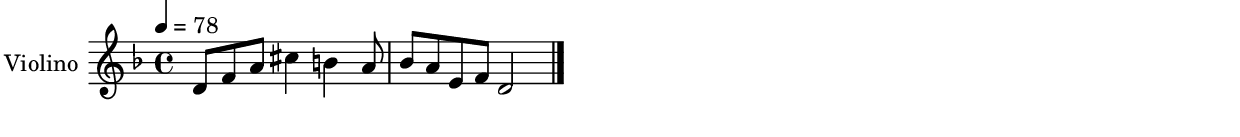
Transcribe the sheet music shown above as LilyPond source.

\version "2.18.2"

%{
BAHPM
Bateria de Avaliação da Habilidade de Percepção Musical
Item: 09_escala
Igual ou diferente: igual
%}

%%% INFORMACOES PRE-MUSICA %%%

%%%%%%%%%%%%%
% SUBITEM A %
%%%%%%%%%%%%%


% Inserir nome do instrumento, andamento, compasso, clave

instrumentoNomeItemA = \set Staff.instrumentName = "Violino"
andamentoItemA = \tempo 4 = 78
compassoItemA = \time 4/4
clefItemA = \clef treble
keyItemA = \key d \minor

%%%%%%%%%%%%%
% SUBITEM B %
%%%%%%%%%%%%%

instrumentoNomeItemB = \instrumentoNomeItemA
andamentoItemB = \andamentoItemA
compassoItemB = \compassoItemA
clefItemB = \clefItemA
keyItemB = \keyItemA

%%%%%%%%%%
% MUSICA %
%%%%%%%%%%

musica = \relative c' {
  d8 f a 
 \tag #'itemA { cis4 }
 b4 a8 |
 bes8 a e f d2
 \bar "|."
}

%%% Configuração de layout %%%

\include "lilypond-book-preamble.ly"

% desmarcar os itens abaixo para regular alinhamento de itens

\paper {
 %ragged-right = ##f 
 %line-width = 110\mm
}

%%% CONTEXTOS PARA CADA SUBITEM %%%

itemA = \score {
  \new Staff <<
    \instrumentoNomeItemA
    \andamentoItemA
    \compassoItemA
    \clefItemA
    \keyItemA
    \new Voice { 
      \keepWithTag #'itemA \musica
    }
  >>
}

itemB = \score {
  \new Staff <<
    \instrumentoNomeItemB
    \andamentoItemB
    \compassoItemB
    \clefItemB
    \keyItemB
    \new Voice { 
      \keepWithTag #'itemB \musica
    }
  >>
}



\itemA

% Desmarcar para incluir o subitem B

%\itemB